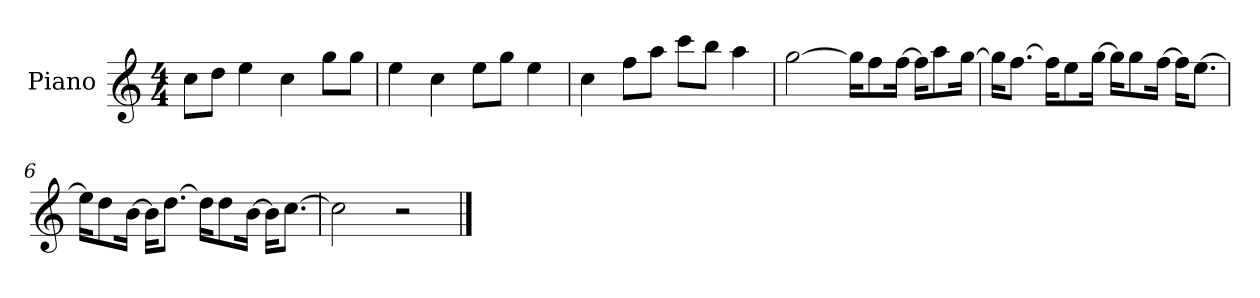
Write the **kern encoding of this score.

**kern
*part1
*staff1
*I"Piano
*I'P-no
*clefG2
*k[]
*M4/4
*MM90
=1
8cc\L
8dd\J
4ee\
4cc\
8gg\L
8gg\J
=2
4ee\
4cc\
8ee\L
8gg\J
4ee\
=3
4cc\
8ff\L
8aa\J
8ccc\L
8bb\J
4aa\
=4
[2gg\
16gg\KL]
8ff\
[16ff\Jk
16ff\KL]
8aa\
[16gg\Jk
=5
16gg\KL]
[8.ff\J
16ff\KL]
8ee\
[16gg\Jk
16gg\KL]
8gg\
[16ff\Jk
16ff\KL]
[8.ee\J
!!LO:LB:g=z
=6
16ee\KL]
8dd\
[16b\Jk
16b\KL]
[8.dd\J
16dd\KL]
8dd\
[16b\Jk
16b\KL]
[8.cc\J
=7
2cc\]
2r
==
*-
